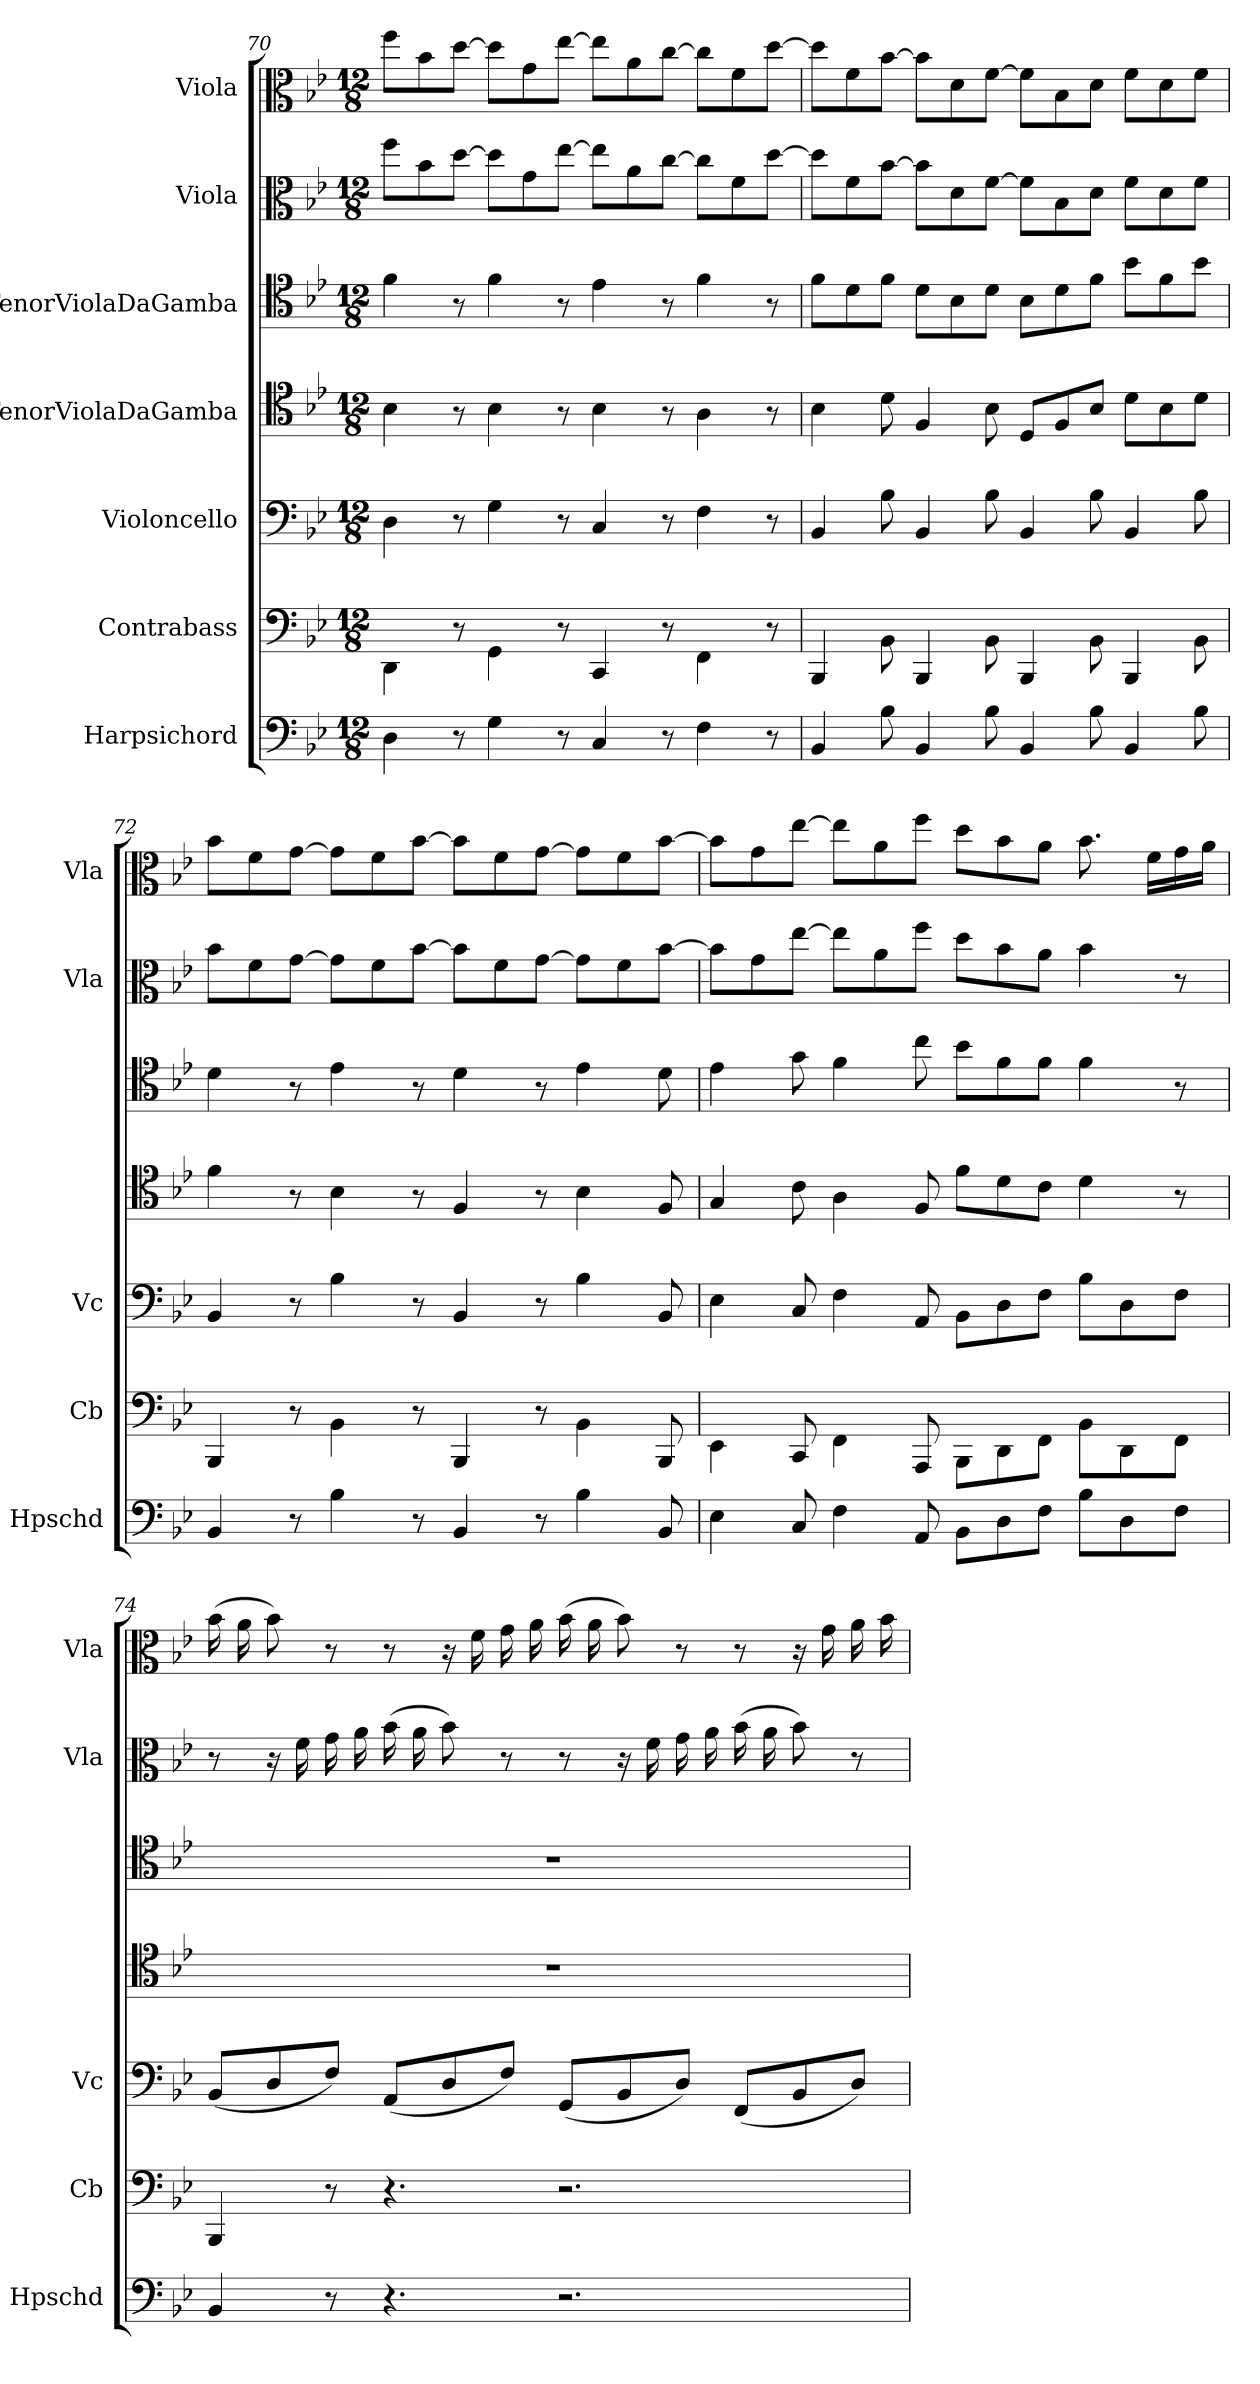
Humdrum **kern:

**kern	**kern	**kern	**kern	**kern	**kern	**kern
*part7	*part6	*part5	*part4	*part3	*part2	*part1
*staff7	*staff6	*staff5	*staff4	*staff3	*staff2	*staff1
*I"Harpsichord	*I"Contrabass	*I"Violoncello	*I"TenorViolaDaGamba	*I"TenorViolaDaGamba	*I"Viola	*I"Viola
*I'Hpschd	*I'Cb	*I'Vc	*	*	*I'Vla	*I'Vla
*clefF4	*clefF4	*clefF4	*clefC4	*clefC4	*clefC3	*clefC3
*k[b-e-]	*k[b-e-]	*k[b-e-]	*k[b-e-]	*k[b-e-]	*k[b-e-]	*k[b-e-]
*B-:	*B-:	*B-:	*B-:	*B-:	*B-:	*B-:
*M12/8	*M12/8	*M12/8	*M12/8	*M12/8	*M12/8	*M12/8
=70	=70	=70	=70	=70	=70	=70
4D\	4DD\	4D\	4B-\	4f\	8ff\L	8ff\L
.	.	.	.	.	8b-\	8b-\
8r	8r	8r	8r	8r	[8dd\J	[8dd\J
4G\	4GG\	4G\	4B-\	4f\	8dd\L]	8dd\L]
.	.	.	.	.	8g\	8g\
8r	8r	8r	8r	8r	[8ee-\J	[8ee-\J
4C/	4CC/	4C/	4B-\	4e-\	8ee-\L]	8ee-\L]
.	.	.	.	.	8a\	8a\
8r	8r	8r	8r	8r	[8cc\J	[8cc\J
4F\	4FF\	4F\	4A\	4f\	8cc\L]	8cc\L]
.	.	.	.	.	8f\	8f\
8r	8r	8r	8r	8r	[8dd\J	[8dd\J
=71	=71	=71	=71	=71	=71	=71
4BB-/	4BBB-/	4BB-/	4B-\	8f\L	8dd\L]	8dd\L]
.	.	.	.	8d\	8f\	8f\
8B-\	8BB-\	8B-\	8d\	8f\J	[8b-\J	[8b-\J
4BB-/	4BBB-/	4BB-/	4F/	8d\L	8b-\L]	8b-\L]
.	.	.	.	8B-\	8d\	8d\
8B-\	8BB-\	8B-\	8B-\	8d\J	[8f\J	[8f\J
4BB-/	4BBB-/	4BB-/	8D/L	8B-\L	8f\L]	8f\L]
.	.	.	8F/	8d\	8B-\	8B-\
8B-\	8BB-\	8B-\	8B-/J	8f\J	8d\J	8d\J
4BB-/	4BBB-/	4BB-/	8d\L	8b-\L	8f\L	8f\L
.	.	.	8B-\	8f\	8d\	8d\
8B-\	8BB-\	8B-\	8d\J	8b-\J	8f\J	8f\J
=72	=72	=72	=72	=72	=72	=72
4BB-/	4BBB-/	4BB-/	4f\	4d\	8b-\L	8b-\L
.	.	.	.	.	8f\	8f\
8r	8r	8r	8r	8r	[8g\J	[8g\J
4B-\	4BB-\	4B-\	4B-\	4e-\	8g\L]	8g\L]
.	.	.	.	.	8f\	8f\
8r	8r	8r	8r	8r	[8b-\J	[8b-\J
4BB-/	4BBB-/	4BB-/	4F/	4d\	8b-\L]	8b-\L]
.	.	.	.	.	8f\	8f\
8r	8r	8r	8r	8r	[8g\J	[8g\J
4B-\	4BB-\	4B-\	4B-\	4e-\	8g\L]	8g\L]
.	.	.	.	.	8f\	8f\
8BB-/	8BBB-/	8BB-/	8F/	8d\	[8b-\J	[8b-\J
=73	=73	=73	=73	=73	=73	=73
4E-\	4EE-\	4E-\	4G/	4e-\	8b-\L]	8b-\L]
.	.	.	.	.	8g\	8g\
8C/	8CC/	8C/	8c\	8g\	[8ee-\J	[8ee-\J
4F\	4FF\	4F\	4A\	4f\	8ee-\L]	8ee-\L]
.	.	.	.	.	8a\	8a\
8AA/	8AAA/	8AA/	8F/	8cc\	8ff\J	8ff\J
8BB-\L	8BBB-\L	8BB-\L	8f\L	8b-\L	8dd\L	8dd\L
8D\	8DD\	8D\	8d\	8f\	8b-\	8b-\
8F\J	8FF\J	8F\J	8c\J	8f\J	8a\J	8a\J
8B-\L	8BB-\L	8B-\L	4d\	4f\	4b-\	8.b-\
8D\	8DD\	8D\	.	.	.	.
.	.	.	.	.	.	16f\LL
8F\J	8FF\J	8F\J	8r	8r	8r	16g\
.	.	.	.	.	.	16a\JJ
=74	=74	=74	=74	=74	=74	=74
4BB-/	4BBB-/	(8BB-/L	1.r	1.r	8r	(16b-\
.	.	.	.	.	.	16a\
.	.	8D/	.	.	16r	8b-\)
.	.	.	.	.	16f\	.
8r	8r	8F/J)	.	.	16g\	8r
.	.	.	.	.	16a\	.
4.r	4.r	(8AA/L	.	.	(16b-\	8r
.	.	.	.	.	16a\	.
.	.	8D/	.	.	8b-\)	16r
.	.	.	.	.	.	16f\
.	.	8F/J)	.	.	8r	16g\
.	.	.	.	.	.	16a\
2.r	2.r	(8GG/L	.	.	8r	(16b-\
.	.	.	.	.	.	16a\
.	.	8BB-/	.	.	16r	8b-\)
.	.	.	.	.	16f\	.
.	.	8D/J)	.	.	16g\	8r
.	.	.	.	.	16a\	.
.	.	(8FF/L	.	.	(16b-\	8r
.	.	.	.	.	16a\	.
.	.	8BB-/	.	.	8b-\)	16r
.	.	.	.	.	.	16g\
.	.	8D/J)	.	.	8r	16a\
.	.	.	.	.	.	16b-\
=	=	=	=	=	=	=
*-	*-	*-	*-	*-	*-	*-
